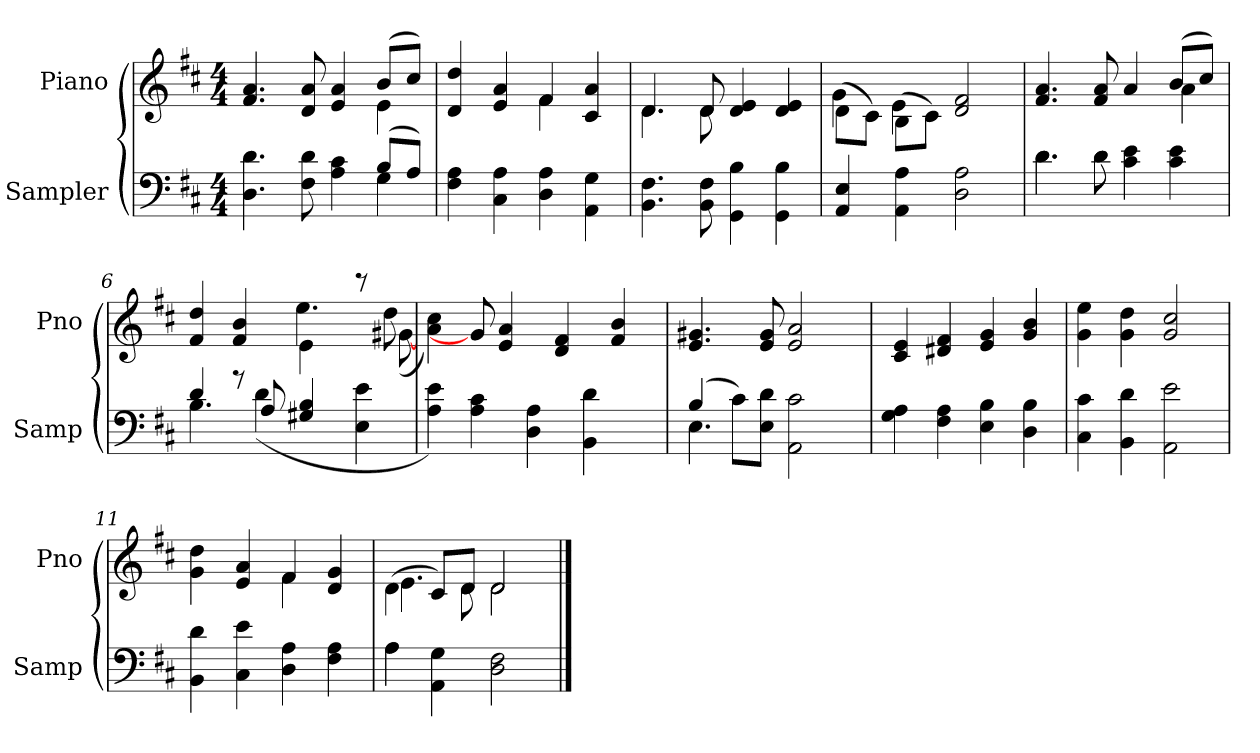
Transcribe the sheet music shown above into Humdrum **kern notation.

**kern	**kern
*part2	*part1
*staff2	*staff1
*I"Sampler	*I"Piano
*I'Samp	*I'Pno
*clefF4	*clefG2
*k[f#c#]	*k[f#c#]
*D:	*D:
*M4/4	*M4/4
=1	=1
*^	*^
4.D 4.d	2.ryy	4.f# 4.a	2.ryy
8F# 8d	.	8d 8a	.
4A 4c#	.	4e 4a	.
(8B/L	4G	(8b/L	4e
8A/J)	.	8cc#/J)	.
*v	*v	*	*
=2	=2	=2
4F# 4A	4d 4dd	2ryy
4C# 4A	4e 4a	.
4D 4A	4f#/	4f#
4AA 4G	4c# 4a	4ryy
=3	=3	=3
4.BB 4.F#	4.d/	4.d
8BB 8F#	8d/	8d
4GG 4B	4d 4e	2ryy
4GG 4B	4d 4e	.
=4	=4	=4
4AA 4E	(8d\L	4g
.	8c#\J)	.
4AA 4A	(8B\L	4e
.	8c#\J)	.
2D 2A	2d 2f#	2ryy
=5	=5	=5
*^	*	*
4.d\	4.d	4.f# 4.a	2.ryy
8d\	8d	8f# 8a	.
4c# 4e	2ryy	4a	.
4c# 4e	.	(8b/L	4a
.	.	8cc#/J)	.
=6	=6	=6	=6
4d/	4.B	4f# 4dd	2ryy
8r	.	4f# 4b	.
8A/	(4d	.	.
4G#X 4B	.	4e\	4.ee
.	4.ryy	.	.
4E 4e	.	8r	.
.	.	8dd\	([8g#X
*v	*v	*	*
*	*v	*v
=7	=7
4A 4e)	4a 4cc#)
4A 4c#	8g#]
.	4e 4a
4D 4A	.
.	4d 4f#
4BB 4d	.
.	4f# 4b
8ryy	.
=8	=8
*^	*
(4B/	4.E	4.e 4.g#X
8c#\L)	.	.
8E\ 8d\J	2ryy	8e 8g#
2AA 2c#	.	2e 2a
.	8ryy	.
*v	*v	*
=9	=9
4G 4A	4c# 4e
4F# 4A	4d#X 4f#
4E 4B	4e 4g
4D 4B	4g 4b
=10	=10
4C# 4c#	4g 4ee
4BB 4d	4g 4dd
2AA 2e	2g 2cc#
=11	=11
*	*^
4BB 4d	4g 4dd	2ryy
4C# 4e	4e 4a	.
4D 4A	4f#/	4f#
4F# 4A	4d 4g	4ryy
=12	=12	=12
*^	*	*
4A\	4A	(4d\	4.e
4AA 4G	2.ryy	8c#/L)	.
.	.	8d/J	8d
2D 2F#	.	2d/	2d
*v	*v	*	*
*	*v	*v
==	==
*-	*-
